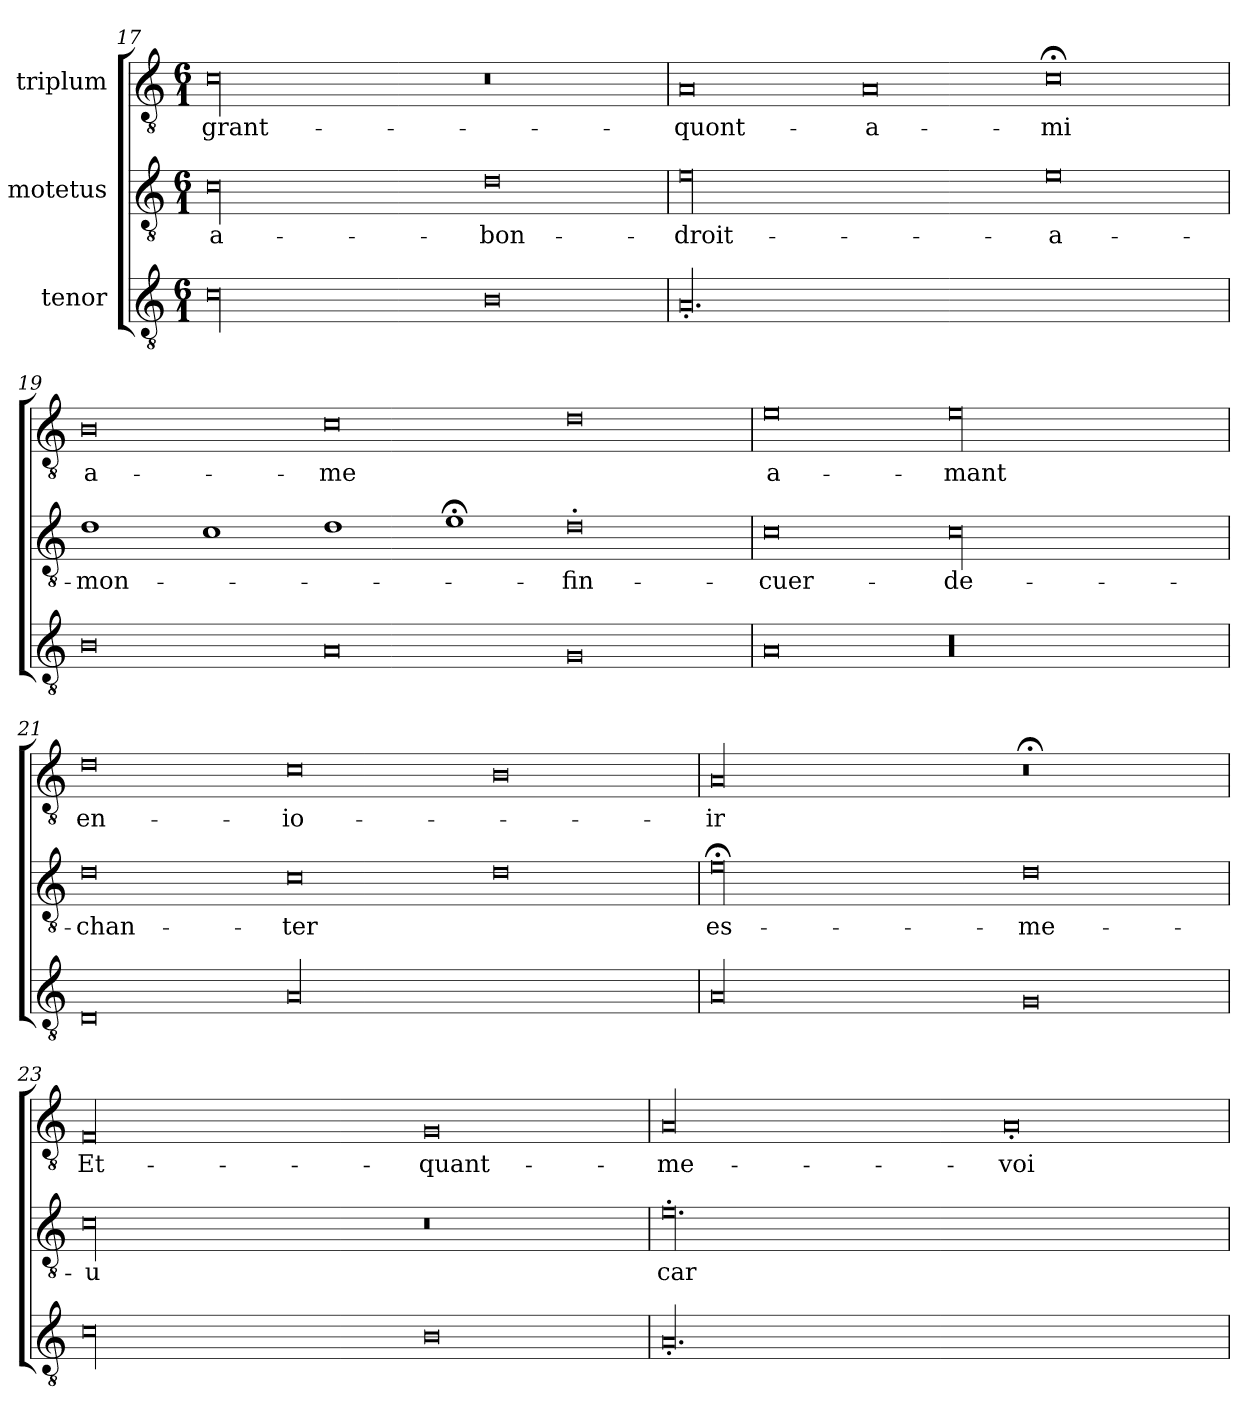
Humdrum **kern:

**kern	**kern	**text	**kern	**text
*part3	*part2	*part2	*part1	*part1
*staff3	*staff2	*staff2	*staff1	*staff1
*I"tenor	*I"motetus	*	*I"triplum	*
*clefGv2	*clefGv2	*	*clefGv2	*
*k[]	*k[]	*	*k[]	*
*C:	*C:	*	*C:	*
*M6/1	*M6/1	*	*M6/1	*
=17	=17	=17	=17	=17
00c\	00c\	a-	00c\	grant-
0B\	0d\	bon-	0r	.
=18	=18	=18	=18	=18
00.A'/	00e\	droit-	0A/	quont-
.	.	.	0A/	a-
.	0e\	a-	0c;<\	-mi
=19	=19	=19	=19	=19
0B\	1d\	mon-	0B\	a-
.	1c\	.	.	.
0A/	1d\	.	0c\	-me
.	1e;<\	.	.	.
0G/	0d'\	fin-	0d\	.
=20	=20	=20	=20	=20
0A/	0c\	cuer-	0e\	a-
00r	00c\	de-	00e\	-mant
=21	=21	=21	=21	=21
0D/	0d\	chan-	0d\	en-
00A/	0c\	-ter	0c\	io-
.	0d\	.	0B\	.
=22	=22	=22	=22	=22
00A/	00e;<\	es-	00A/	-ir
0G/	0d\	-me-	0r;<	.
=23	=23	=23	=23	=23
00c\	00c\	-u	00F/	Et-
0B\	0r	.	0G/	quant-
=24	=24	=24	=24	=24
00.A'/	00.e'\	car-	00A/	me-
.	.	.	0A'/	voi-
=	=	=	=	=
*-	*-	*-	*-	*-
